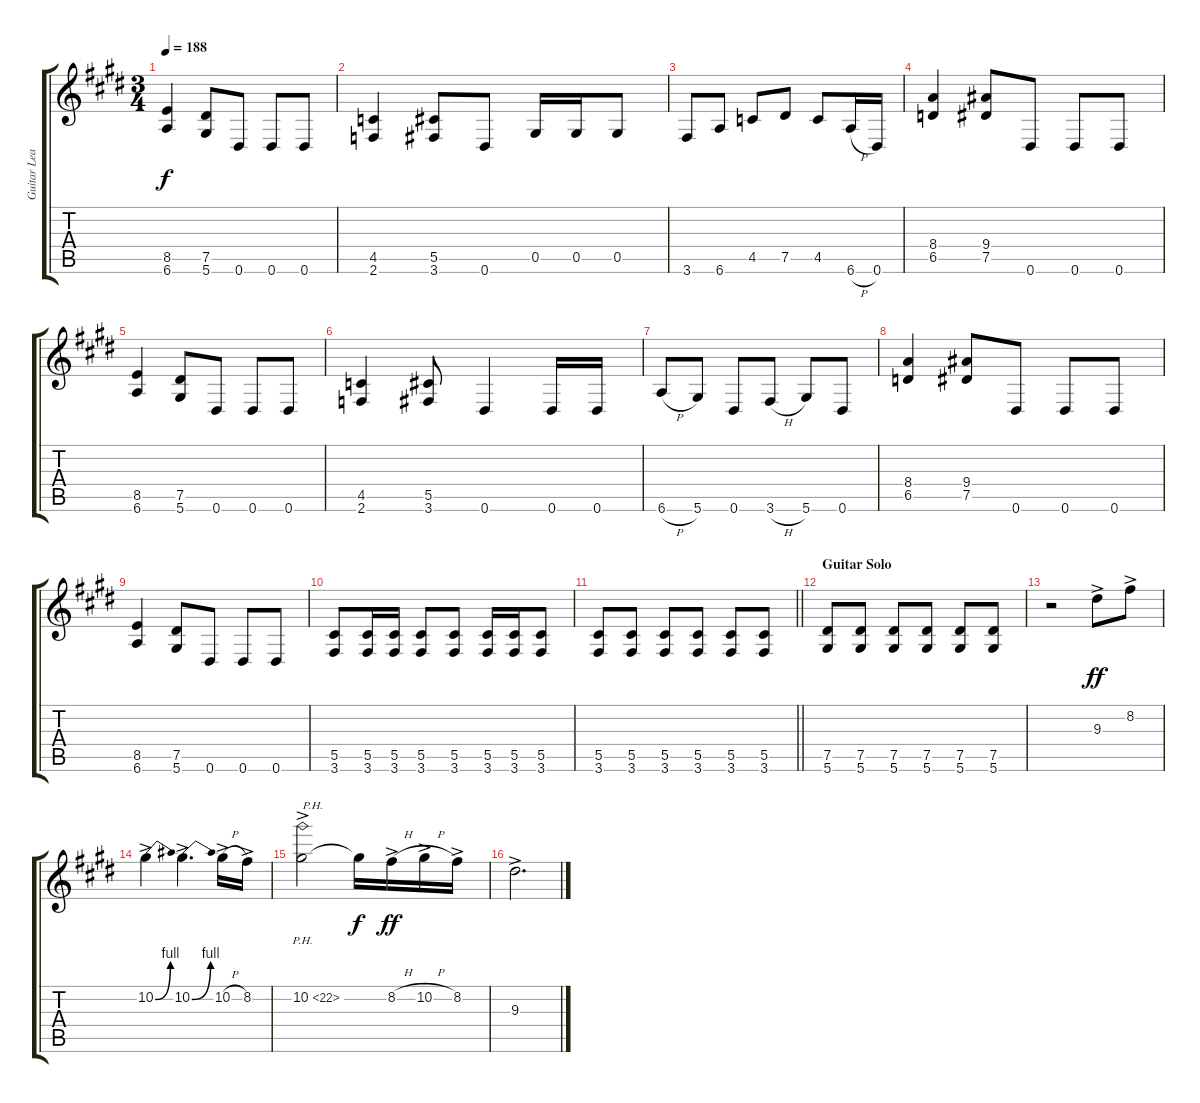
\track ("Guitar Lead" "Guitar Lea") {instrument distortionguitar}
\staff {score tabs}
\tuning (Eb4 Bb3 Gb3 Db3 Ab2 Eb2) {hide}
\ts (3 4)
\tempo 188
\clef g2
\ks e
(8.5 6.6).4{dy f} (7.5 5.6).8 0.6.8 0.6.8 0.6.8 |
(4.5 2.6).4 (5.5 3.6).8 0.6.8 0.5.16 0.5.16 0.5.8 |
3.6.8 6.6.8 4.5.8 7.5.8 4.5.8 6.6{h}.16 0.6.16 |
(8.4 6.5).4 (9.4 7.5).8 0.6.8 0.6.8 0.6.8 |
(8.5 6.6).4 (7.5 5.6).8 0.6.8 0.6.8 0.6.8 |
(4.5 2.6).4 (5.5 3.6).8 0.6.4 0.6.16 0.6.16 |
6.6{h}.8 5.6.8 0.6.8 3.6{h}.8 5.6.8 0.6.8 |
(8.4 6.5).4 (9.4 7.5).8 0.6.8 0.6.8 0.6.8 |
(8.5 6.6).4 (7.5 5.6).8 0.6.8 0.6.8 0.6.8 |
(5.5 3.6).8 (5.5 3.6).16 (5.5 3.6).16 (5.5 3.6).8 (5.5 3.6).8 (5.5 3.6).16 (5.5 3.6).16 (5.5 3.6).8 |
\barLineRight lightlight
(5.5 3.6).8 (5.5 3.6).8 (5.5 3.6).8 (5.5 3.6).8 (5.5 3.6).8 (5.5 3.6).8 |
\section ("" "Guitar Solo")
(7.5 5.6).8 (7.5 5.6).8 (7.5 5.6).8 (7.5 5.6).8 (7.5 5.6).8 (7.5 5.6).8 |
r.2 9.3{ac}.8{dy ff} 8.2{ac}.8 |
10.2{be (bend 0 0 60 4) ac}.4 10.2{be (bend 0 0 60 4) ac}.4{d} 10.2{h ac}.16 8.2{ac}.16 |
10.2{ph 12 ac}.2{txt "P.H."} 10.2{t}.16{dy f} 8.2{h ac}.16{dy ff} 10.2{h ac}.16 8.2{ac}.16 |
9.3{ac}.2{d}
